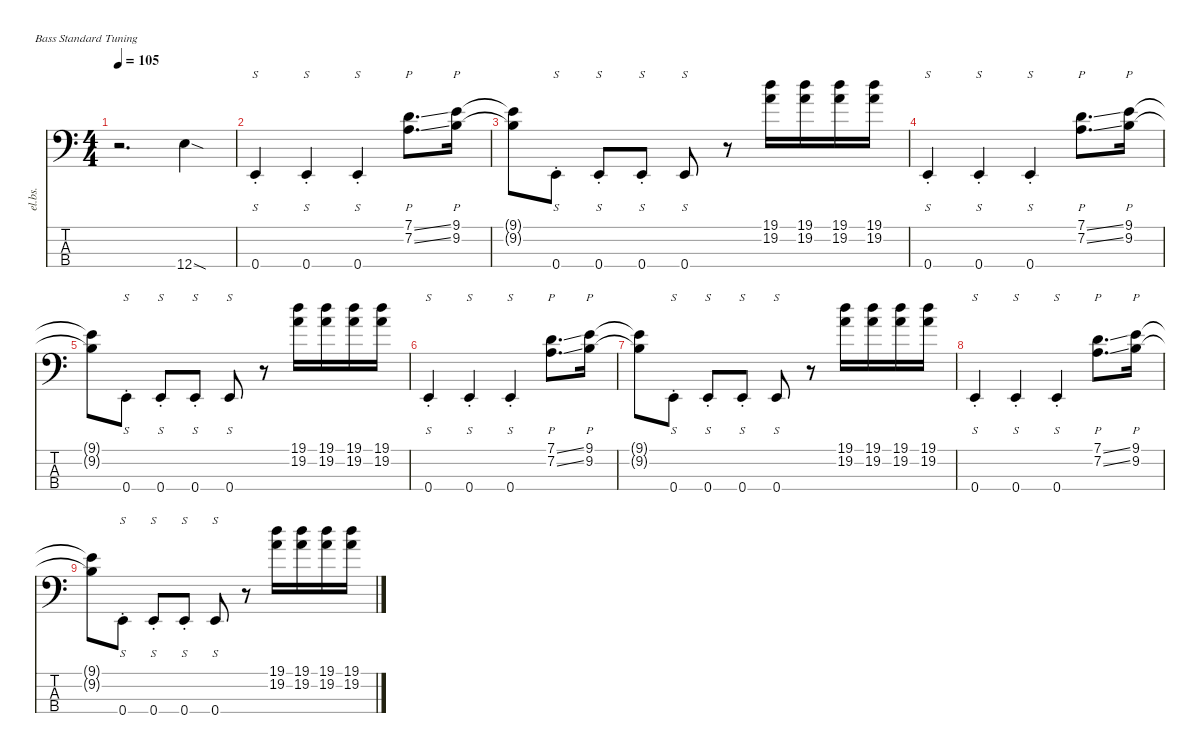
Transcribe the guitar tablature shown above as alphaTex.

\defaultSystemsLayout 4
\hideDynamics
\bracketExtendMode nobrackets
\track ("Electric Bass" "el.bs.") {instrument electricbassfinger}
\staff {score tabs}
\tuning (G2 D2 A1 E1)
\ts (4 4)
\tempo 105
\clef f4
\ks c
r.2{d dy mf instrument electricbassfinger beam Down} 12.4{sod}.4{beam Down} |
0.4{st}.4{s beam Up} 0.4{st}.4{s beam Up} 0.4{st}.4{s beam Up} (7.2{ss} 7.1{ss}).8{p d beam Down} (9.1 9.2).16{p beam Down} |
(9.1{t} 9.2{t}).8{beam Down} 0.4{st}.8{s beam Down} 0.4{st}.8{s beam Up} 0.4{st}.8{s beam Up} 0.4.8{s beam Up} r.8{beam Down} (19.1 19.2).16{beam Down} (19.1 19.2).16{beam Down} (19.1 19.2).16{beam Down} (19.1 19.2).16{beam Down} |
0.4{st}.4{s beam Up} 0.4{st}.4{s beam Up} 0.4{st}.4{s beam Up} (7.2{ss} 7.1{ss}).8{p d beam Down} (9.1 9.2).16{p beam Down} |
(9.1{t} 9.2{t}).8{beam Down} 0.4{st}.8{s beam Down} 0.4{st}.8{s beam Up} 0.4{st}.8{s beam Up} 0.4.8{s beam Up} r.8{beam Down} (19.1 19.2).16{beam Down} (19.1 19.2).16{beam Down} (19.1 19.2).16{beam Down} (19.1 19.2).16{beam Down} |
0.4{st}.4{s beam Up} 0.4{st}.4{s beam Up} 0.4{st}.4{s beam Up} (7.2{ss} 7.1{ss}).8{p d beam Down} (9.1 9.2).16{p beam Down} |
(9.1{t} 9.2{t}).8{beam Down} 0.4{st}.8{s beam Down} 0.4{st}.8{s beam Up} 0.4{st}.8{s beam Up} 0.4.8{s beam Up} r.8{beam Down} (19.1 19.2).16{beam Down} (19.1 19.2).16{beam Down} (19.1 19.2).16{beam Down} (19.1 19.2).16{beam Down} |
0.4{st}.4{s beam Up} 0.4{st}.4{s beam Up} 0.4{st}.4{s beam Up} (7.2{ss} 7.1{ss}).8{p d beam Down} (9.1 9.2).16{p beam Down} |
(9.1{t} 9.2{t}).8{beam Down} 0.4{st}.8{s beam Down} 0.4{st}.8{s beam Up} 0.4{st}.8{s beam Up} 0.4.8{s beam Up} r.8{beam Down} (19.1 19.2).16{beam Down} (19.1 19.2).16{beam Down} (19.1 19.2).16{beam Down} (19.1 19.2).16{beam Down}
